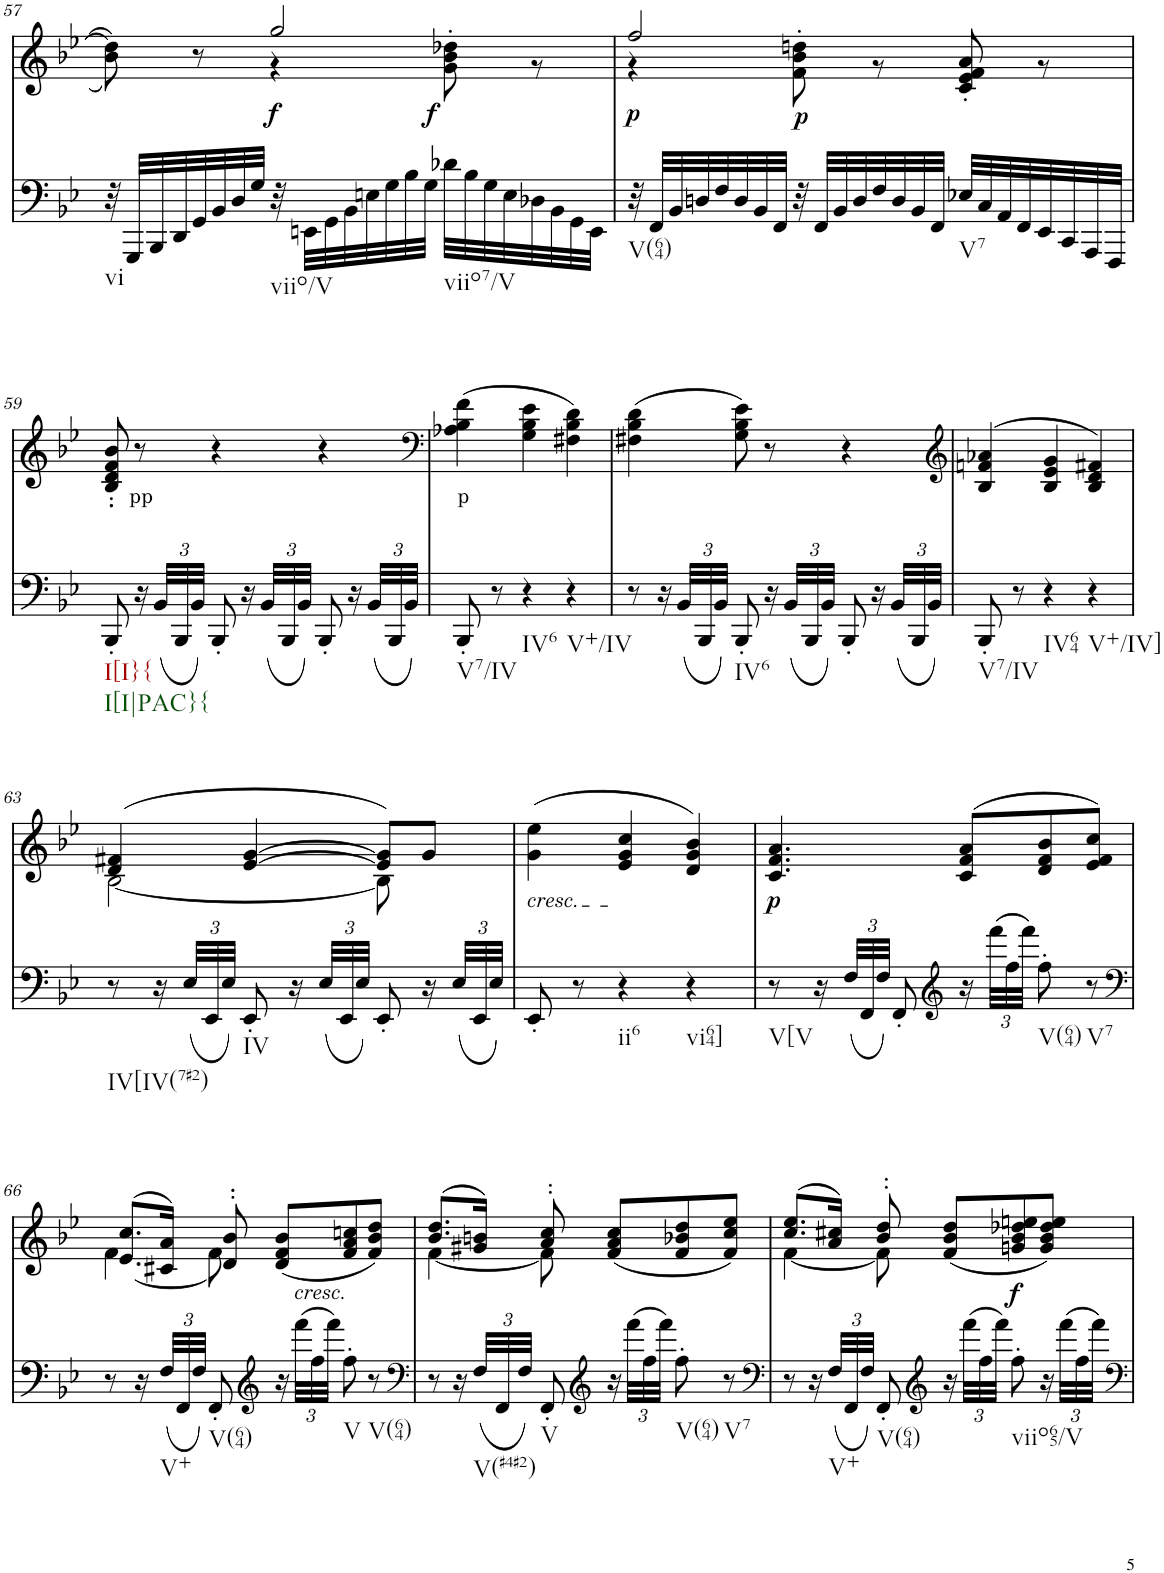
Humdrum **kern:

**kern	**kern	**text	**dynam
*part2	*part1	*part1	*part1
*staff2	*staff1	*staff1	*staff1
*I"Piano	*I"Piano	*	*
*I'Pno	*I'Pno	*	*
!!LO:PB:g=z
*clefF4	*clefG2	*	*
*k[b-e-]	*k[b-e-]	*	*
*B-:	*B-:	*	*
*M3/4	*M3/4	*	*
=57	=57	=57	=57
*	*^	*	*
!LO:TX:b:t=vi	!	!	!	!
32r	8b-\ 8dd\	4ryy	.	.
32GGG/LLL	.	.	.	.
32BBB-/	.	.	.	.
32DD/	.	.	.	.
32GG/	8r	.	.	.
32BB-/	.	.	.	.
32D/	.	.	.	.
32G/JJJ	.	.	.	.
!LO:TX:b:t=viio/V	!	!	!	!
!	!	!	!LO:LY:b	!LO:DY:b
32r	2gg/	4r	f	f
32EEn\LLL	.	.	.	.
32GG\	.	.	.	.
32BB-\	.	.	.	.
32En\	.	.	.	.
32G\	.	.	.	.
32B-\	.	.	.	.
32G\JJJ	.	.	.	.
!LO:TX:b:t=viio7/V	!	!	!	!
!	!	!	!	!LO:DY:b
32d-X\LLL	.	8g\'> 8b-\'> 8dd-X\'>	.	f
32B-\	.	.	.	.
32G\	.	.	.	.
32E\	.	.	.	.
32D-X\	.	8r	.	.
32BB-\	.	.	.	.
32GG\	.	.	.	.
32EE\JJJ	.	.	.	.
=58	=58	=58	=58	=58
!LO:TX:b:t=V(64)	!	!	!	!
!	!	!	!LO:LY:b	!LO:DY:b
32r	2ff/	4r	p	p
32FF/LLL	.	.	.	.
32BB-/	.	.	.	.
32Dn/	.	.	.	.
32F/	.	.	.	.
32D/	.	.	.	.
32BB-/	.	.	.	.
32FF/JJJ	.	.	.	.
!	!	!	!	!LO:DY:b
32r	.	8f\'> 8b-\'> 8ddn\'>	.	p
32FF/LLL	.	.	.	.
32BB-/	.	.	.	.
32D/	.	.	.	.
32F/	.	8r	.	.
32D/	.	.	.	.
32BB-/	.	.	.	.
32FF/JJJ	.	.	.	.
!LO:TX:b:t=V7	!	!	!	!
32E-X/LLL	4ryy	8c/'< 8e-/'< 8f/'< 8a/'<	.	.
32C/	.	.	.	.
32AA/	.	.	.	.
32FF/	.	.	.	.
32EE-/	.	8r	.	.
32CC/	.	.	.	.
32AAA/	.	.	.	.
32FFF/JJJ	.	.	.	.
*	*v	*v	*	*
!!LO:LB:g=z
=59	=59	=59	=59
!LO:TX:b:t=I[I}{	!	!	!
!LO:TX:b:t=I[I|PAC}{	!	!	!
8BBB-'/	8B-/' 8d/' 8f/' 8b-/'	.	.
!	!	!LO:LY:b	!
16r	8r	pp	.
*Xbrackettup	*	*	*
(48BB-/LLL	.	.	.
48BBB-/	.	.	.
48BB-/JJJ)	.	.	.
8BBB-'/	4r	.	.
16r	.	.	.
(48BB-/LLL	.	.	.
48BBB-/	.	.	.
48BB-/JJJ)	.	.	.
8BBB-'/	4r	.	.
16r	.	.	.
(48BB-/LLL	.	.	.
48BBB-/	.	.	.
48BB-/JJJ)	.	.	.
=60	=60	=60	=60
*	*clefF4	*	*
!LO:TX:b:t=V7/IV	!	!	!
!	!	!LO:LY:b	!
8BBB-'/	(4A-X\ 4B-\ 4f\	p	.
8r	.	.	.
!LO:TX:b:t=IV6	!	!	!
4r	4G\ 4B-\ 4e-\	.	.
!LO:TX:b:t=V+/IV	!	!	!
4r	4F#X\ 4B-\ 4d\)	.	.
=61	=61	=61	=61
8r	(4F#X\ 4B-\ 4d\	.	.
16r	.	.	.
(48BB-/LLL	.	.	.
48BBB-/	.	.	.
48BB-/JJJ)	.	.	.
!LO:TX:b:t=IV6	!	!	!
8BBB-'/	8G\ 8B-\ 8e-\)	.	.
16r	8r	.	.
(48BB-/LLL	.	.	.
48BBB-/	.	.	.
48BB-/JJJ)	.	.	.
8BBB-'/	4r	.	.
16r	.	.	.
(48BB-/LLL	.	.	.
48BBB-/	.	.	.
48BB-/JJJ)	.	.	.
=62	=62	=62	=62
*	*clefG2	*	*
!LO:TX:b:t=V7/IV	!	!	!
8BBB-'/	(>4B-/ 4fn/ 4a-X/	.	.
8r	.	.	.
!LO:TX:b:t=IV64	!	!	!
4r	4B-/ 4e-/ 4g/	.	.
!LO:TX:b:t=V+/IV]	!	!	!
4r	4B-/ 4d/ 4f#X/)	.	.
!!LO:LB:g=z
=63	=63	=63	=63
*	*^	*	*
!LO:TX:b:t=IV[IV(7#2)	!	!	!	!
8r	(4d/ 4f#X/	[2B-\	.	.
16r	.	.	.	.
(48E-/LLL	.	.	.	.
48EE-/	.	.	.	.
48E-/JJJ)	.	.	.	.
!LO:TX:b:t=IV	!	!	!	!
8EE-'/	[4e-/ [4g/	.	.	.
16r	.	.	.	.
(48E-/LLL	.	.	.	.
48EE-/	.	.	.	.
48E-/JJJ)	.	.	.	.
8EE-'/	8e-/] 8g/]L)	8B-\]	.	.
16r	8g/J	8ryy	.	.
(48E-/LLL	.	.	.	.
48EE-/	.	.	.	.
48E-/JJJ)	.	.	.	.
*	*v	*v	*	*
=64	=64	=64	=64
!	!LO:TX:b:i:t=cresc.	!	!
!	!	!LO:LY:b	!
8EE-'/	(4g\ 4ee-\	<	.
8r	.	.	.
!LO:TX:b:t=ii6	!	!	!
4r	4e-/ 4g/ 4cc/	.	.
!LO:TX:b:t=vi64]	!	!	!
4r	4d/ 4g/ 4b-/)	.	.
=65	=65	=65	=65
!LO:TX:b:t=V[V	!	!	!
!	!	!LO:LY:b	!LO:DY:b
8r	4.c/ 4.f/ 4.a/	p	p
16r	.	.	.
(48F/LLL	.	.	.
48FF/	.	.	.
48F/JJJ)	.	.	.
8FF'/	.	.	.
*clefG2	*	*	*
16r	(>8c/ 8f/ 8a/L	.	.
(48fff\LLL	.	.	.
48ff\	.	.	.
48fff\JJJ)	.	.	.
!LO:TX:b:t=V(64)	!	!	!
8ff'\	8d/ 8f/ 8b-/	.	.
!LO:TX:b:t=V7	!	!	!
8r	8e-/ 8f/ 8cc/J)	.	.
!!LO:LB:g=z
=66	=66	=66	=66
*clefF4	*	*	*
*	*^	*	*
8r	(8.e-/ 8.cc/L	[4f\	.	.
16r	.	.	.	.
!LO:TX:b:t=V+	!	!	!	!
(48F/LLL	16c#X/ 16a/Jk)	.	.	.
48FF/	.	.	.	.
48F/JJJ)	.	.	.	.
!LO:TX:b:t=V(64)	!	!	!	!
8FF'/	8d/' 8b-/'	8f\]	.	.
*clefG2	*	*	*	*
16r	(8d/ 8f/ 8b-/L	4.ryy	.	.
!LO:TX:a:i:t=cresc.	!	!	!	!
(48fff\LLL	.	.	.	.
48ff\	.	.	.	.
48fff\JJJ)	.	.	.	.
!LO:TX:b:t=V	!	!	!	!
8ff'\	8f/ 8a/ 8ccn/	.	.	.
!LO:TX:b:t=V(64)	!	!	!	!
8r	8f/ 8b-/ 8dd/J)	.	.	.
=67	=67	=67	=67	=67
*clefF4	*	*	*	*
8r	(8.b-/ 8.dd/L	[4f\	.	.
16r	.	.	.	.
!LO:TX:b:t=V(#4#2)	!	!	!	!
(48F/LLL	16g#X/ 16bn/Jk)	.	.	.
48FF/	.	.	.	.
48F/JJJ)	.	.	.	.
!LO:TX:b:t=V	!	!	!	!
8FF'/	8a/' 8cc/'	8f\]	.	.
*clefG2	*	*	*	*
16r	(8f/ 8a/ 8cc/L	4.ryy	.	.
(48fff\LLL	.	.	.	.
48ff\	.	.	.	.
48fff\JJJ)	.	.	.	.
!LO:TX:b:t=V(64)	!	!	!	!
8ff'\	8f/ 8b-X/ 8dd/	.	.	.
!LO:TX:b:t=V7	!	!	!	!
8r	8f/ 8cc/ 8ee-/J)	.	.	.
=68	=68	=68	=68	=68
*clefF4	*	*	*	*
8r	(8.cc/ 8.ee-/L	[4f\	.	.
16r	.	.	.	.
!LO:TX:b:t=V+	!	!	!	!
(48F/LLL	16a/ 16cc#X/Jk)	.	.	.
48FF/	.	.	.	.
48F/JJJ)	.	.	.	.
!LO:TX:b:t=V(64)	!	!	!	!
8FF'/	8b-/' 8dd/'	8f\]	.	.
*clefG2	*	*	*	*
16r	(8f/ 8b-/ 8dd/L	4.ryy	.	.
(48fff\LLL	.	.	.	.
48ff\	.	.	.	.
48fff\JJJ)	.	.	.	.
!LO:TX:b:t=viio65/V	!	!	!	!
!	!	!	!	!LO:DY:b
8ff'\	8gn/ 8b-/ 8dd-X/ 8een/	.	.	f
16r	8g/ 8b-/ 8dd-/ 8ee/J)	.	.	.
(48fff\LLL	.	.	.	.
48ff\	.	.	.	.
48fff\JJJ)	.	.	.	.
*	*v	*v	*	*
=	=	=	=
*-	*-	*-	*-
